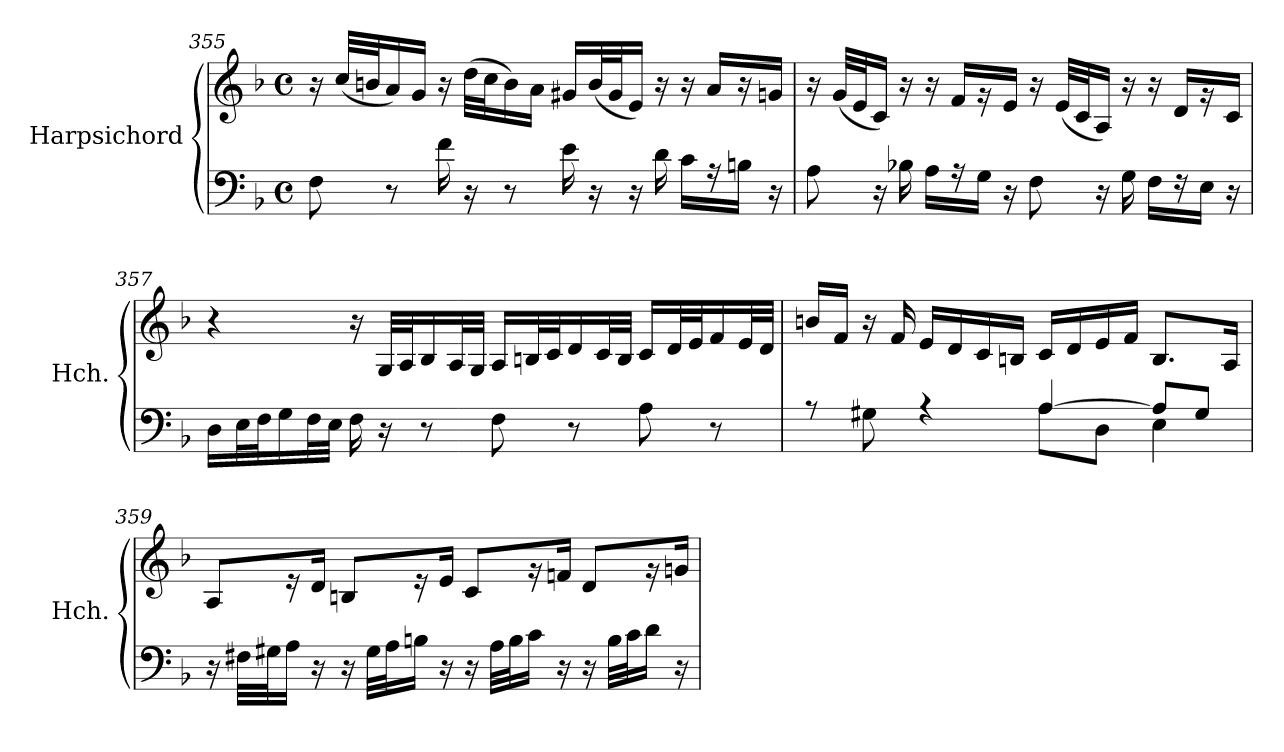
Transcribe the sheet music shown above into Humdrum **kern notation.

**kern	**kern
*part1	*part1
*staff2	*staff1
*I"Harpsichord	*
*I'Hch.	*
*clefF4	*clefG2
*k[b-]	*k[b-]
*M4/4	*M4/4
*met(c)	*met(c)
=355	=355
8F\	16r
.	(32cc/LLL
.	32bn/J
8r	16a/)
.	16g/JJ
16f\	16r
16r	(32dd\LLL
.	32cc\J
8r	16b\)
.	16a\JJ
16e\	16g#X/LL
16r	(32b/L
.	32g#/J
16r	16e/JJ)
16d\	16r
16c\LL	16r
16rA	16a/LL
16Bn\JJ	16r
16r	16gn/JJ
!!LO:LB:g=z
=356	=356
8A\	16r
.	(32g/LLL
.	32e/J
16r	16c/JJ)
16B-X\	16r
16A\LL	16r
16rA	16f/LL
16G\JJ	16rg
16r	16e/JJ
8F\	16r
.	(32e/LLL
.	32c/J
16r	16A/JJ)
16G\	16r
16F\LL	16r
16rF	16d/LL
16E\JJ	16rg
16r	16c/JJ
=357	=357
16D\LL	4r
32E\L	.
32F\J	.
16G\	.
32F\L	.
32E\JJJ	.
16F\	16r
16r	32G/LLL
.	32A/J
8r	16B-/
.	32A/L
.	32G/JJJ
8F\	16A/LL
.	32Bn/L
.	32c/J
8r	16d/
.	32c/L
.	32B/JJJ
8A\	16c/LL
.	32d/L
.	32e/J
8r	16f/
.	32e/L
.	32d/JJJ
=358	=358
*^	*
2ryy	8rA	16bn/LL
.	.	16f/JJ
.	8G#X\	16r
.	.	16f/
.	4rA	16e/LL
.	.	16d/
.	.	16c/
.	.	16Bn/JJ
[4A/	8A\L	16c/LL
.	.	16d/
.	8D\J	16e/
.	.	16f/JJ
8A/L]	4E\	8.B/L
8G#/J	.	.
.	.	16A/Jk
*v	*v	*
!!LO:LB:g=z
=359	=359
16r	8A/L
32F#X\LLL	.
32G#X\J	.
16A\JJ	16re
16r	16d/Jk
16r	8Bn/L
32G#\LLL	.
32A\J	.
16Bn\JJ	16re
16r	16e/Jk
16r	8c/L
32A\LLL	.
32B\J	.
16c\JJ	16rg
16r	16fn/Jk
16r	8d/L
32B\LLL	.
32c\J	.
16d\JJ	16rg
16r	16gn/Jk
=	=
*-	*-
